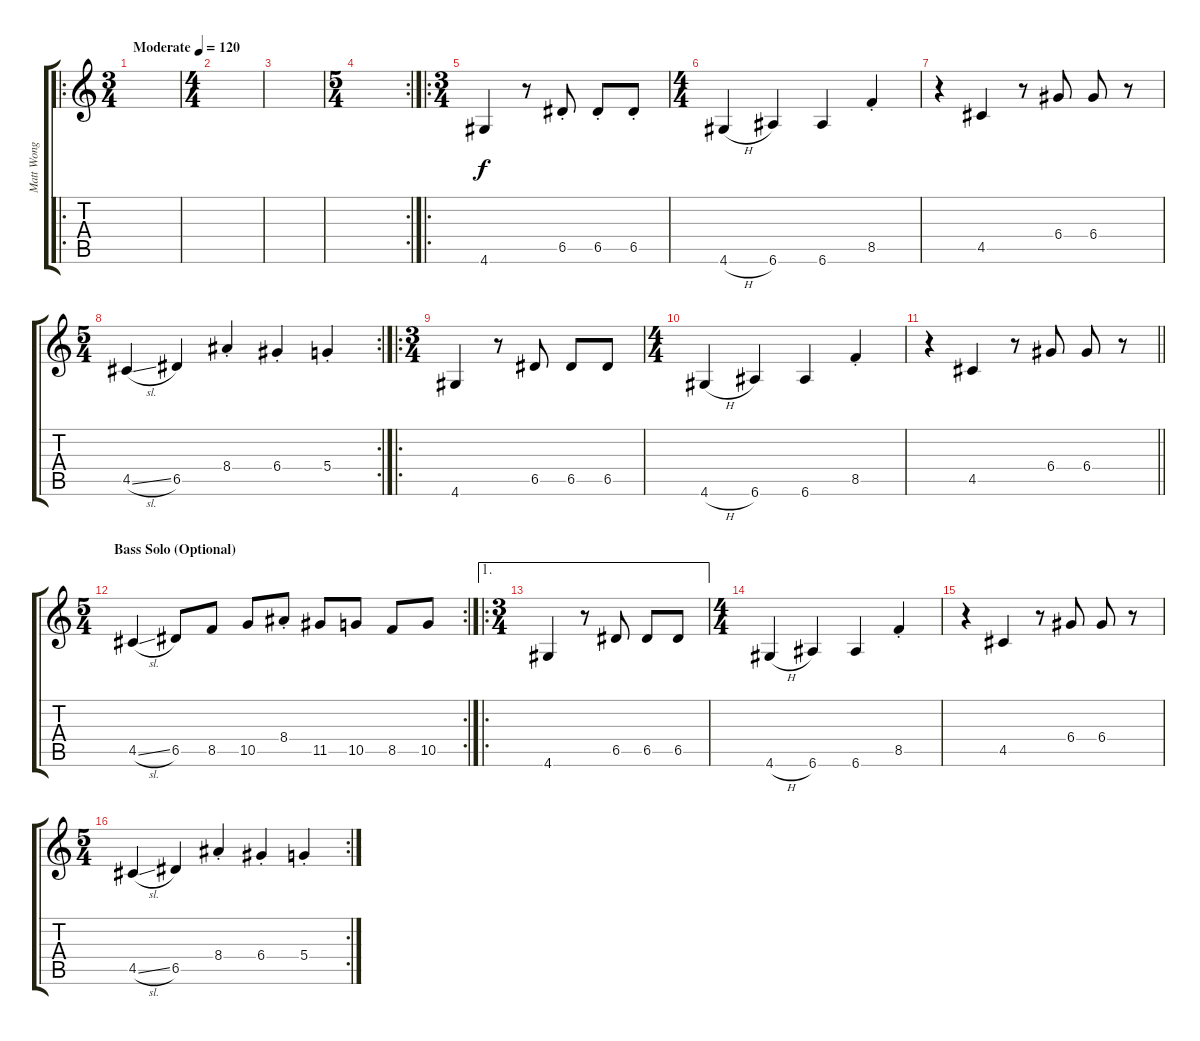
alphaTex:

\track ("Matt Wong (Lead Bass)" "Matt Wong ") {instrument electricbassfinger}
\staff {score tabs}
\tuning (E4 B3 G3 D3 A2 E2) {hide}
\ro
\ts (3 4)
\tempo (120 "Moderate")
\clef g2
\ks c
|
\ts (4 4)
|
|
\rc 2
\ts (5 4)
|
\ro
\ts (3 4)
4.6.4 r.8 6.5{st}.8 6.5{st}.8 6.5{st}.8 |
\ts (4 4)
4.6{h}.4 6.6.4 6.6.4 8.5{st}.4 |
r.4 4.5.4 r.8 6.4.8 6.4.8 r.8 |
\rc 2
\ts (5 4)
4.5{sl}.4 6.5.4 8.4{st}.4 6.4{st}.4 5.4{st}.4 |
\ro
\ts (3 4)
4.6.4 r.8 6.5.8 6.5.8 6.5.8 |
\ts (4 4)
4.6{h}.4 6.6.4 6.6.4 8.5{st}.4 |
\barLineRight lightlight
r.4 4.5.4 r.8 6.4.8 6.4.8 r.8 |
\rc 2
\ts (5 4)
\section ("" "Bass Solo (Optional)")
4.5{sl}.4 6.5.8 8.5.8 10.5.8 8.4{st}.8 11.5.8 10.5.8 8.5.8 10.5.8 |
\ae 1
\ro
\ts (3 4)
4.6.4 r.8 6.5.8 6.5.8 6.5.8 |
\ts (4 4)
4.6{h}.4 6.6.4 6.6.4 8.5{st}.4 |
r.4 4.5.4 r.8 6.4.8 6.4.8 r.8 |
\rc 2
\ts (5 4)
4.5{sl}.4 6.5.4 8.4{st}.4 6.4{st}.4 5.4{st}.4
